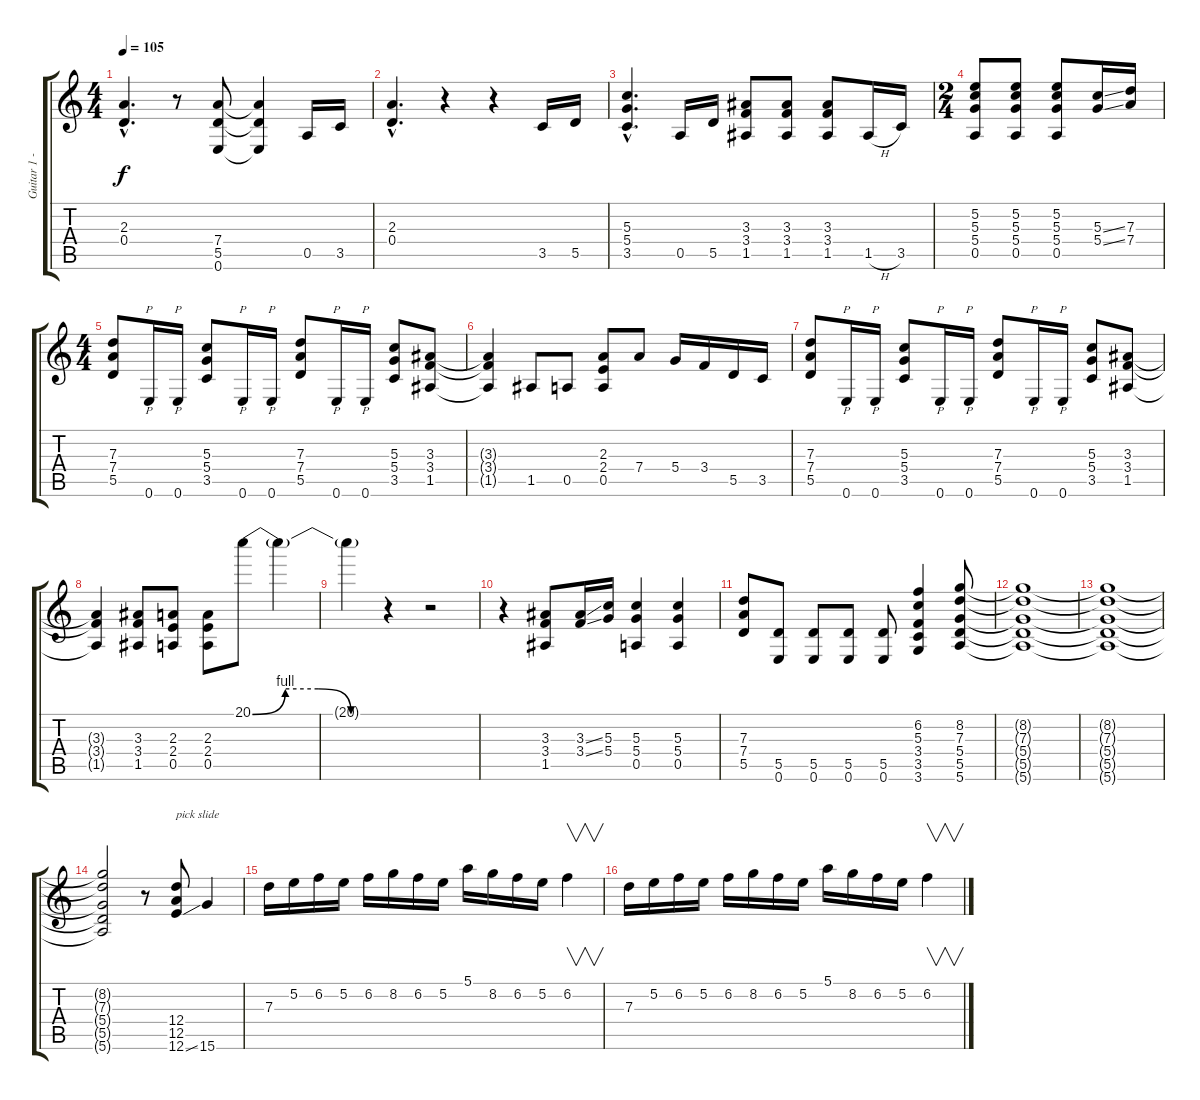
\track ("Guitar 1 - Criss Oliva" "Guitar 1 -") {instrument distortionguitar}
\staff {score tabs}
\tuning (E4 B3 G3 D3 A2 E2) {hide}
\ts (4 4)
\tempo 105
\clef g2
\ks c
(2.3{hac} 0.4{hac}).4{d dy f} r.8 (7.4 5.5 0.6).8 (7.4{t} 5.5{t} 0.6{t}).4 0.5.16 3.5.16 |
(2.3{hac} 0.4{hac}).4{d} r.4 r.4 3.5.16 5.5.16 |
(5.3{hac} 5.4{hac} 3.5{hac}).4{d} 0.5.16 5.5.16 (3.3 3.4 1.5).8 (3.3 3.4 1.5).8 (3.3 3.4 1.5).8 1.5{h}.16 3.5.16 |
\ts (2 4)
(5.2 5.3 5.4 0.5).8 (5.2 5.3 5.4 0.5).8 (5.2 5.3 5.4 0.5).8 (5.3{ss} 5.4{ss}).16 (7.3 7.4).16 |
\ts (4 4)
(7.3 7.4 5.5).8 0.6.16{p} 0.6.16{p} (5.3 5.4 3.5).8 0.6.16{p} 0.6.16{p} (7.3 7.4 5.5).8 0.6.16{p} 0.6.16{p} (5.3 5.4 3.5).8 (3.3 3.4 1.5).8 |
(3.3{t} 3.4{t} 1.5{t}).4 1.5.8 0.5.8 (2.3 2.4 0.5).8 7.4.8 5.4.16 3.4.16 5.5.16 3.5.16 |
(7.3 7.4 5.5).8 0.6.16{p} 0.6.16{p} (5.3 5.4 3.5).8 0.6.16{p} 0.6.16{p} (7.3 7.4 5.5).8 0.6.16{p} 0.6.16{p} (5.3 5.4 3.5).8 (3.3 3.4 1.5).8 |
(3.3{t} 3.4{t} 1.5{t}).4 (3.3 3.4 1.5).8 (2.3 2.4 0.5).8 (2.3 2.4 0.5).8 20.1{be (custom 0 0 15 4 30 4 45 0 60 0)}.8 20.1{t}.4 |
20.1{t}.4 r.4 r.2 |
r.4 (3.3 3.4 1.5).8 (3.3{ss} 3.4{ss}).16 (5.3 5.4).16 (5.3 5.4 0.5).4 (5.3 5.4 0.5).4 |
(7.3 7.4 5.5).8 (5.5 0.6).8 (5.5 0.6).8 (5.5 0.6).8 (5.5 0.6).8 (6.2 5.3 3.4 3.5 3.6).4 (8.2 7.3 5.4 5.5 5.6).8 |
(8.2{t} 7.3{t} 5.4{t} 5.5{t} 5.6{t}).1 |
(8.2{t} 7.3{t} 5.4{t} 5.5{t} 5.6{t}).1 |
(8.2{t} 7.3{t} 5.4{t} 5.5{t} 5.6{t}).2 r.8 (12.4 12.5 12.6{ss}).8{txt "pick slide"} 15.6.4 |
7.3.16 5.2.16 6.2.16 5.2.16 6.2.16 8.2.16 6.2.16 5.2.16 5.1.16 8.2.16 6.2.16 5.2.16 6.2.4{v} |
7.3.16 5.2.16 6.2.16 5.2.16 6.2.16 8.2.16 6.2.16 5.2.16 5.1.16 8.2.16 6.2.16 5.2.16 6.2.4{v}
